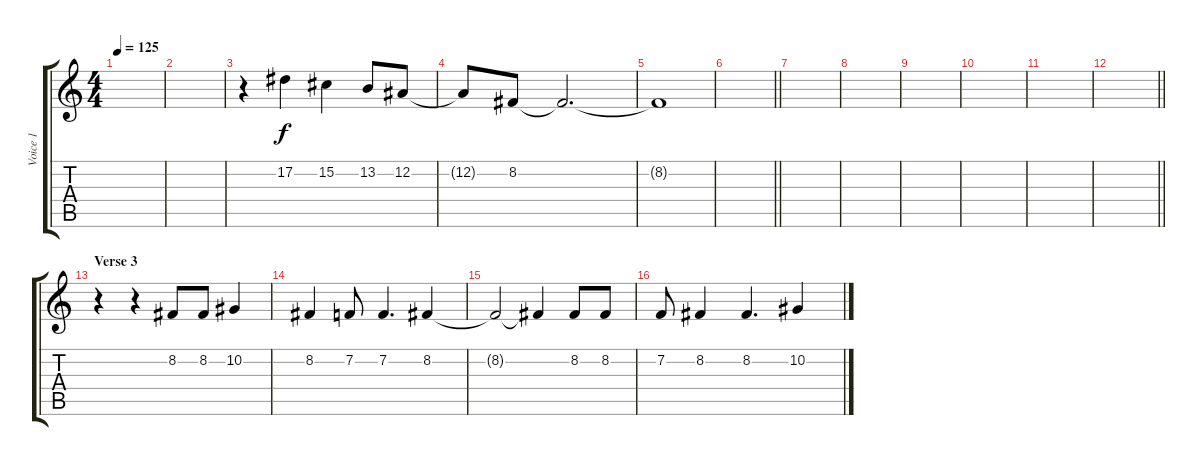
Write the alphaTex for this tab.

\track ("Voice 1" "Voice 1") {instrument sopranosax}
\staff {score tabs}
\tuning (Eb4 Bb3 Gb3 Db3 Ab2 Eb2) {hide}
\ts (4 4)
\tempo 125
\clef g2
\ks c
|
|
r.4 17.2.4 15.2.4 13.2.8 12.2.8 |
12.2{t}.8 8.2.8 8.2{t}.2{d} |
8.2{t}.1 |
\barLineRight lightlight
|
|
|
|
|
|
\barLineRight lightlight
|
\section ("" "Verse 3")
r.4 r.4 8.2.8 8.2.8 10.2.4 |
8.2.4 7.2.8 7.2.4{d} 8.2.4 |
8.2{t}.2 8.2{t}.4 8.2.8 8.2.8 |
7.2.8 8.2.4 8.2.4{d} 10.2.4
